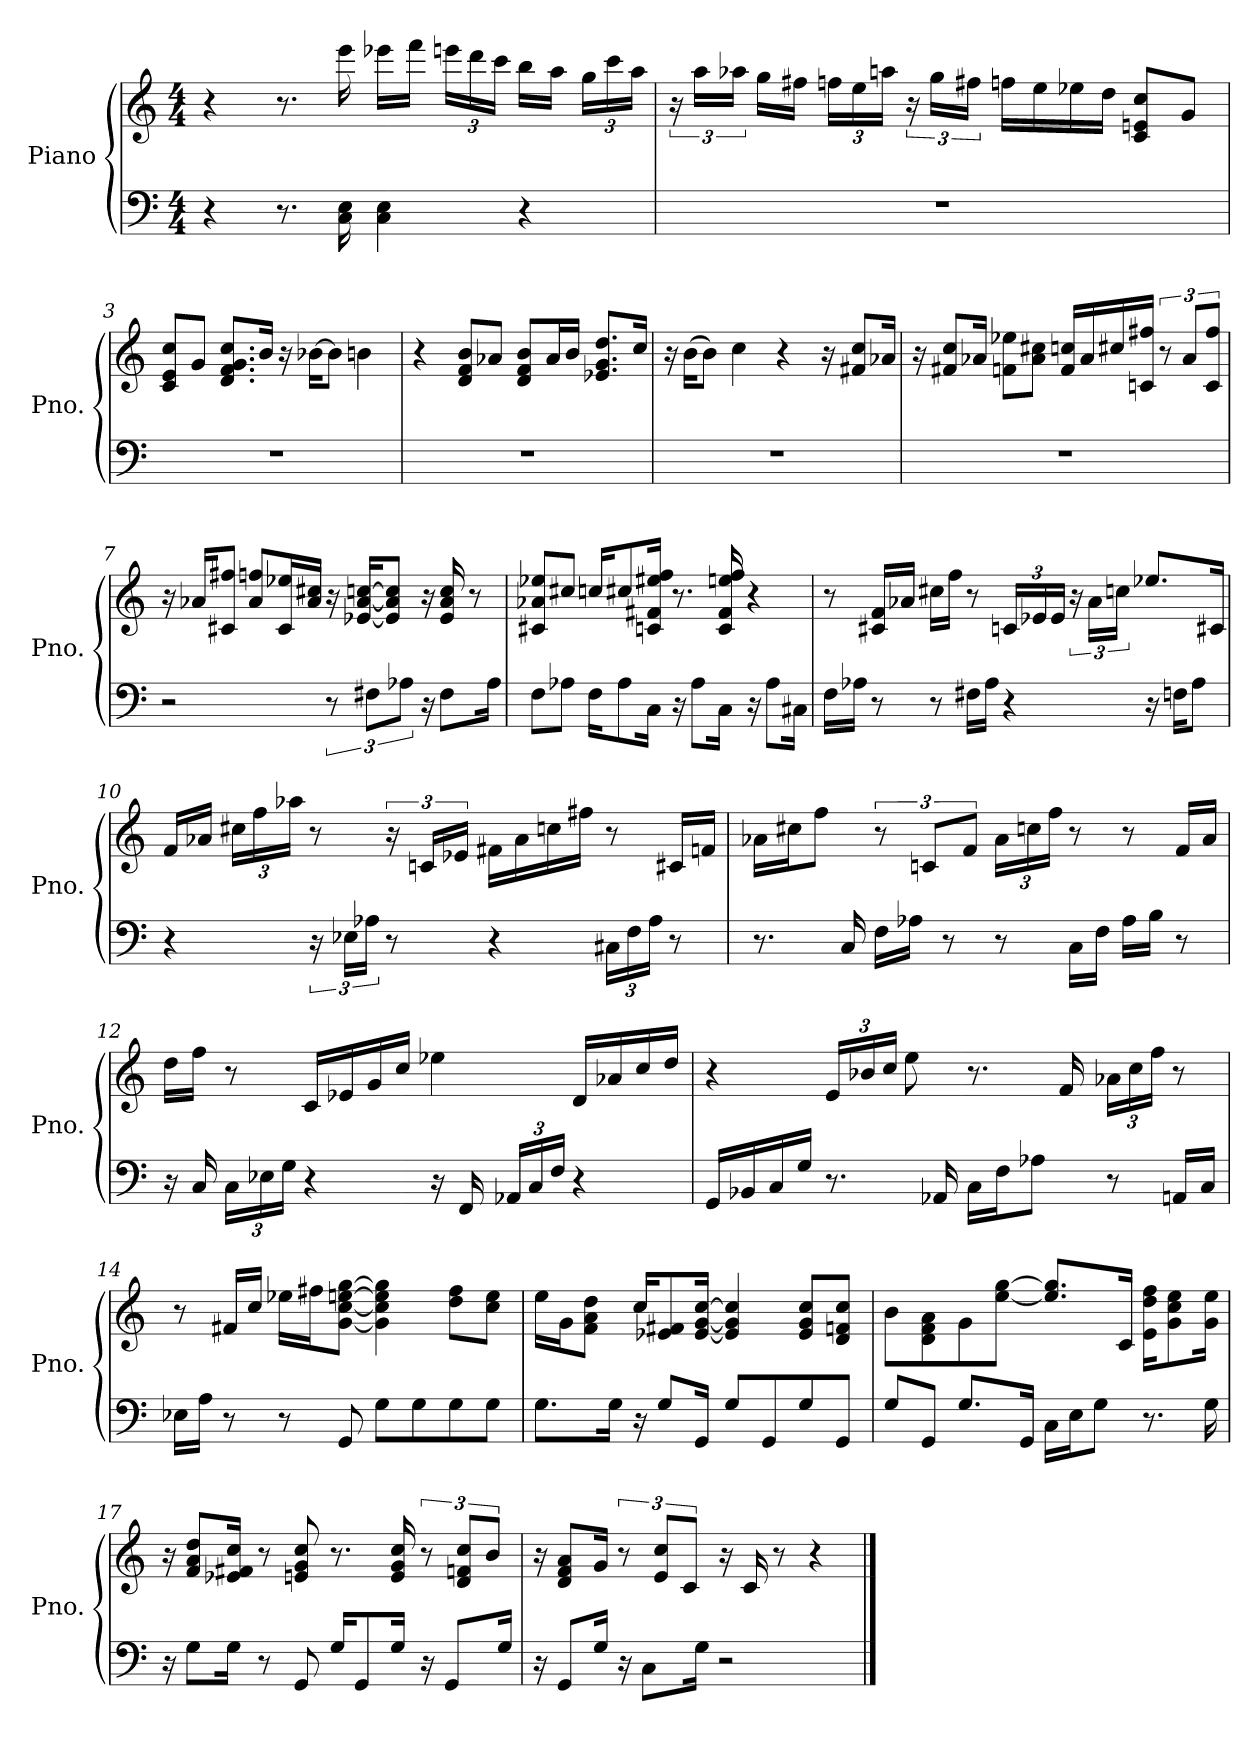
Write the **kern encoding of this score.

**kern	**kern
*part1	*part1
*staff2	*staff1
*I"Piano	*
*I'Pno.	*
*clefF4	*clefG2
*k[]	*k[]
*M4/4	*M4/4
=1	=1
4r	4r
8.r	8.r
16C\ 16E\	16eee\
4C\ 4E\	16eee-X\LL
.	16fff\JJ
*	*Xbrackettup
.	24eeen\LL
.	24ddd\
.	24ccc\JJ
4r	16bb\LL
.	16aa\JJ
.	24gg\LL
.	24ccc\
.	24aa\JJ
=2	=2
*	*brackettup
1r	24r
.	24aa\LL
.	24aa-X\JJ
.	16gg\LL
.	16ff#X\JJ
*	*Xbrackettup
.	24ffn\LL
.	24ee\
.	24aan\JJ
*	*brackettup
.	24r
.	24gg\LL
.	24ff#X\JJ
.	16ffn\LL
.	16ee\
.	16ee-X\
.	16dd\JJ
.	8c/ 8en/ 8cc/L
.	8g/J
!!LO:LB:g=z
=3	=3
1r	8c/ 8e/ 8cc/L
.	8g/J
.	8.d/ 8.f/ 8.g/ 8.cc/L
.	16b/Jk
.	16r
.	[16b-X\KL
.	8b-\J]
.	4bn\
=4	=4
1r	4r
.	8d/ 8f/ 8b/L
.	8a-X/J
.	8d/ 8f/ 8b/L
.	16a-/L
.	16b/JJ
.	8.e-X/ 8.g/ 8.dd/L
.	16cc/Jk
=5	=5
1r	16r
.	(16b\KL
.	8b\J)
.	4cc\
.	4r
.	16r
.	8f#X/ 8cc/L
.	16a-X/Jk
=6	=6
1r	16r
.	8f#X/ 8cc/L
.	16a-X/Jk
.	8fn\ 8ee-X\L
.	8a-\ 8cc#X\J
.	16f/ 16ccn/LL
.	16a-/
.	16cc#X/
.	16cn/ 16ff#X/JJ
.	12r
.	12a-/L
.	12c/ 12ff#/J
!!LO:LB:g=z
=7	=7
2r	16r
.	16a-X/KL
.	8c#X/ 8ff#X/J
.	8a-/ 8ffn/L
.	16c#/ 16ee-X/L
.	16a-/ 16cc#X/JJ
12r	16r
.	[16e-X/ [16a-/ [16ccn/KL
12F#X\L	.
.	8e-/] 8a-/] 8cc/]J
12A-X\J	.
16r	16r
8F#\L	16e-/ 16a-/ 16cc/
.	8r
16A-\Jk	.
=8	=8
8F\L	8c#X/ 8a-X/ 8ee-X/L
8A-X\J	8cc#X/J
16F\KL	16ccn/KL
8A-\	8cc#X/
16C\Jk	16cn/ 16f#X/ 16ee#X/ 16ff/Jk
16r	8.r
8A-\L	.
16C\Jk	16c/ 16f#/ 16een/ 16ff/
16r	4r
8A-\L	.
16C#X\Jk	.
!!LO:LB:g=z
=9	=9
16F\LL	8r
16A-X\JJ	.
8r	16c#X/ 16f/LL
.	16a-X/JJ
8r	16cc#X\LL
.	16ff\JJ
16F#X\LL	8r
16A-\JJ	.
*	*Xbrackettup
4r	24cn/LL
.	24e-X/
.	24e-/JJ
*	*brackettup
.	24r
.	24a-\LL
.	24ccn\JJ
16r	8.ee-X/L
16Fn\KL	.
8A-\J	.
.	16c#X/Jk
!!LO:LB:g=z
=10	=10
4r	16f/LL
.	16a-X/JJ
*	*Xbrackettup
.	24cc#X\LL
.	24ff\
.	24aa-X\JJ
24r	8r
24E-X\LL	.
24A-X\JJ	.
*	*brackettup
8r	24r
.	24cn/LL
.	24e-X/JJ
4r	16f#X\LL
.	16a-\
.	16ccn\
.	16ff#X\JJ
*Xbrackettup	*
24C#X\LL	8r
24F\	.
24A-\JJ	.
8r	16c#X/LL
.	16fn/JJ
=11	=11
8.r	16a-X\LL
.	16cc#X\J
.	8ff\J
16C/	.
16F\LL	12r
16A-X\JJ	.
.	12cn/L
8r	.
.	12f/J
*	*Xbrackettup
8r	24a-\LL
.	24ccn\
.	24ff\JJ
16C\LL	8r
16F\JJ	.
16A-\LL	8r
16B\JJ	.
8r	16f/LL
.	16a-/JJ
!!LO:PB:g=z
=12	=12
16r	16dd\LL
16C/	16ff\JJ
24C\LL	8r
24E-X\	.
24G\JJ	.
4r	16c/LL
.	16e-X/
.	16g/
.	16cc/JJ
16r	4ee-X\
16FF/	.
24AA-X/LL	.
24C/	.
24F/JJ	.
4r	16d/LL
.	16a-X/
.	16cc/
.	16dd/JJ
=13	=13
16GG/LL	4r
16BB-X/	.
16C/	.
16G/JJ	.
8.r	24e/LL
.	24b-X/
.	24cc/JJ
.	8ee\
16AA-X/	.
16C\LL	8.r
16F\J	.
8A-X\J	.
.	16f/
8r	24a-X\LL
.	24cc\
.	24ff\JJ
16AAn/LL	8r
16C/JJ	.
!!LO:LB:g=z
=14	=14
16E-X\LL	8r
16A\JJ	.
8r	16f#X/LL
.	16cc/JJ
8r	16ee-X\LL
.	16ff#X\J
8GG/	[8g\ [8cc\ [8een\ [8gg\J
8G\L	4g\] 4cc\] 4ee\] 4gg\]
8G\	.
8G\	8dd\ 8ff#\L
8G\J	8cc\ 8ee\J
=15	=15
8.G\L	16ee\LL
.	16g\J
.	8f\ 8a\ 8dd\J
16G\Jk	.
16r	16cc/KL
8G/L	8e-X/ 8f#X/
16GG/Jk	[16e-/ [16g/ [16cc/Jk
8G/L	4e-/] 4g/] 4cc/]
8GG/	.
8G/	8e-/ 8g/ 8cc/L
8GG/J	8d/ 8fn/ 8cc/J
=16	=16
8G/L	8b\L
8GG/J	8d\ 8f\ 8a\
8.G/L	8g\
.	[8ee\ [8gg\J
16GG/Jk	.
16C\LL	8.ee/] 8.gg/]L
16E\J	.
8G\J	.
.	16c/Jk
8.r	16e\ 16dd\ 16ff\KL
.	8g\ 8cc\ 8ee\
16G\	16g\ 16ee\Jk
!!LO:LB:g=z
=17	=17
16r	16r
8G\L	8f/ 8a/ 8dd/L
16G\Jk	16e-X/ 16f#X/ 16cc/Jk
8r	8r
8GG/	8en/ 8g/ 8cc/
16G/KL	8.r
8GG/	.
16G/Jk	16e/ 16g/ 16cc/
*	*brackettup
16r	12r
8GG/L	.
.	12d/ 12fn/ 12cc/L
.	12b/J
16G/Jk	.
=18	=18
16r	16r
8GG/L	8d/ 8f/ 8a/L
16G/Jk	16g/Jk
16r	12r
8C\L	.
.	12e/ 12cc/L
.	12c/J
16G\Jk	.
2r	16r
.	16c/
.	8r
.	4r
==	==
*-	*-
